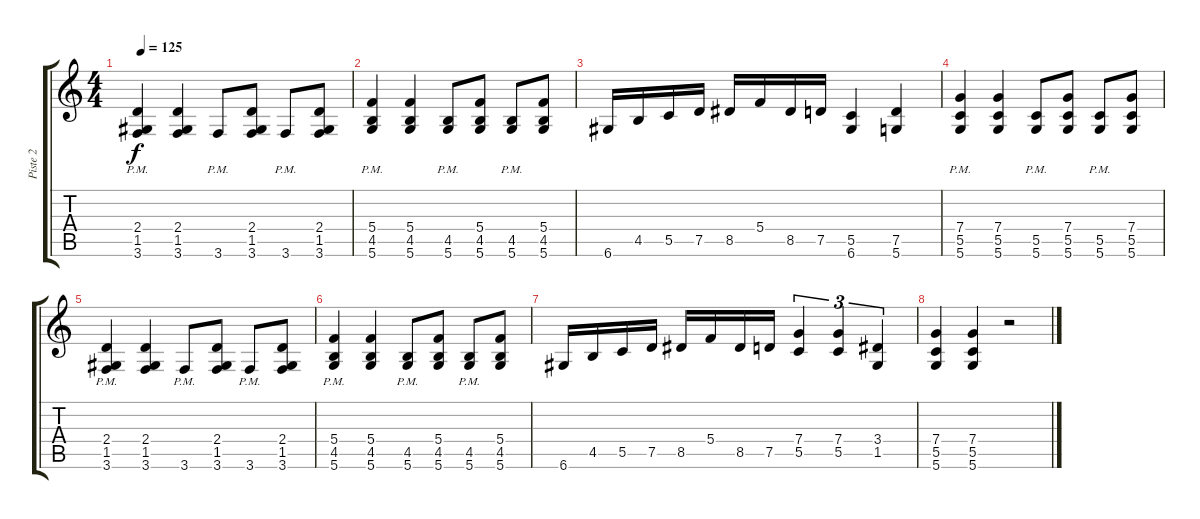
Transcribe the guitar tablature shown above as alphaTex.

\track ("Piste 2" "Piste 2") {instrument overdrivenguitar}
\staff {score tabs}
\tuning (D4 A3 F3 C3 G2 D2) {hide}
\ts (4 4)
\tempo 125
\clef g2
\ks c
(2.4{pm} 1.5{pm} 3.6{pm}).4{dy f} (2.4 1.5 3.6).4 3.6{pm}.8 (2.4 1.5 3.6).8 3.6{pm}.8 (2.4 1.5 3.6).8 |
(5.4{pm} 4.5{pm} 5.6{pm}).4 (5.4 4.5 5.6).4 (4.5{pm} 5.6{pm}).8 (5.4 4.5 5.6).8 (4.5{pm} 5.6{pm}).8 (5.4 4.5 5.6).8 |
6.6.16 4.5.16 5.5.16 7.5.16 8.5.16 5.4.16 8.5.16 7.5.16 (5.5 6.6).4 (7.5 5.6).4 |
(7.4{pm} 5.5{pm} 5.6{pm}).4 (7.4 5.5 5.6).4 (5.5{pm} 5.6{pm}).8 (7.4 5.5 5.6).8 (5.5{pm} 5.6{pm}).8 (7.4 5.5 5.6).8 |
(2.4{pm} 1.5{pm} 3.6{pm}).4 (2.4 1.5 3.6).4 3.6{pm}.8 (2.4 1.5 3.6).8 3.6{pm}.8 (2.4 1.5 3.6).8 |
(5.4{pm} 4.5{pm} 5.6{pm}).4 (5.4 4.5 5.6).4 (4.5{pm} 5.6{pm}).8 (5.4 4.5 5.6).8 (4.5{pm} 5.6{pm}).8 (5.4 4.5 5.6).8 |
6.6.16 4.5.16 5.5.16 7.5.16 8.5.16 5.4.16 8.5.16 7.5.16 (7.4 5.5).4{tu (3 2)} (7.4 5.5).4{tu (3 2)} (3.4 1.5).4{tu (3 2)} |
(7.4 5.5 5.6).4 (7.4 5.5 5.6).4 r.2
